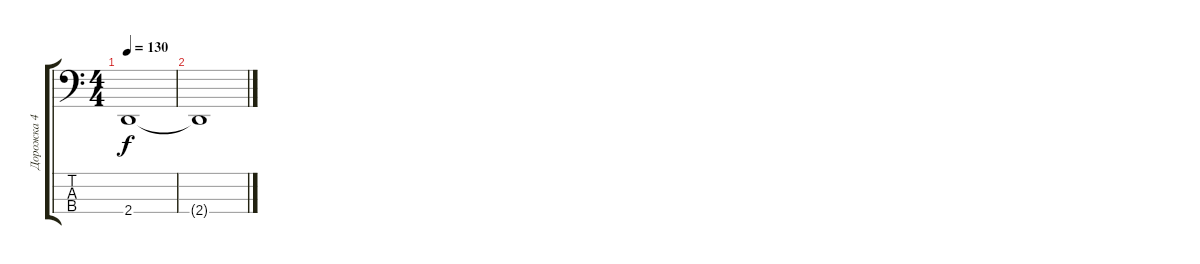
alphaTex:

\track ("Дорожка 4" "Дорожка 4") {instrument electricbassfinger}
\staff {score tabs}
\tuning (F2 C2 G1 C1) {hide}
\ts (4 4)
\tempo 130
\clef f4
\ks c
2.4{t}.1{dy f} |
2.4{t}.1
